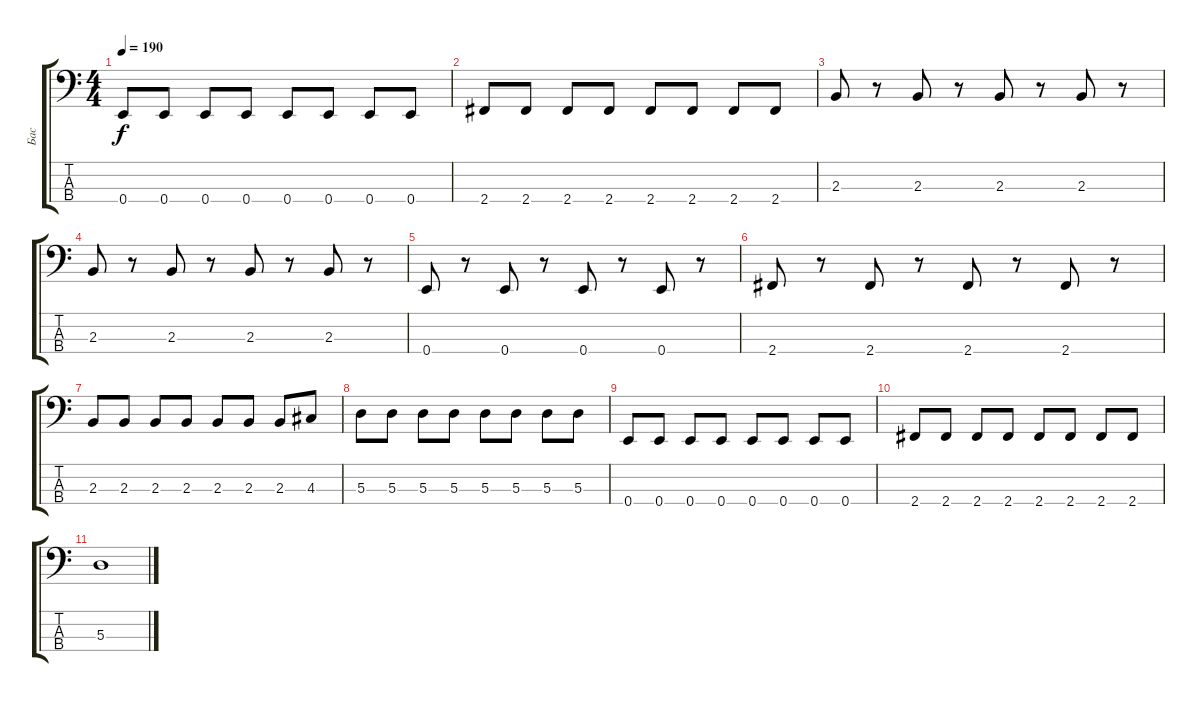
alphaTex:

\track ("Бас" "Бас") {instrument electricbasspick}
\staff {score tabs}
\tuning (G2 D2 A1 E1) {hide}
\ts (4 4)
\tempo 190
\clef f4
\ks c
0.4.8{dy f} 0.4.8 0.4.8 0.4.8 0.4.8 0.4.8 0.4.8 0.4.8 |
2.4.8 2.4.8 2.4.8 2.4.8 2.4.8 2.4.8 2.4.8 2.4.8 |
2.3.8 r.8 2.3.8 r.8 2.3.8 r.8 2.3.8 r.8 |
2.3.8 r.8 2.3.8 r.8 2.3.8 r.8 2.3.8 r.8 |
0.4.8 r.8 0.4.8 r.8 0.4.8 r.8 0.4.8 r.8 |
2.4.8 r.8 2.4.8 r.8 2.4.8 r.8 2.4.8 r.8 |
2.3.8 2.3.8 2.3.8 2.3.8 2.3.8 2.3.8 2.3.8 4.3.8 |
5.3.8 5.3.8 5.3.8 5.3.8 5.3.8 5.3.8 5.3.8 5.3.8 |
0.4.8 0.4.8 0.4.8 0.4.8 0.4.8 0.4.8 0.4.8 0.4.8 |
2.4.8 2.4.8 2.4.8 2.4.8 2.4.8 2.4.8 2.4.8 2.4.8 |
5.3.1
